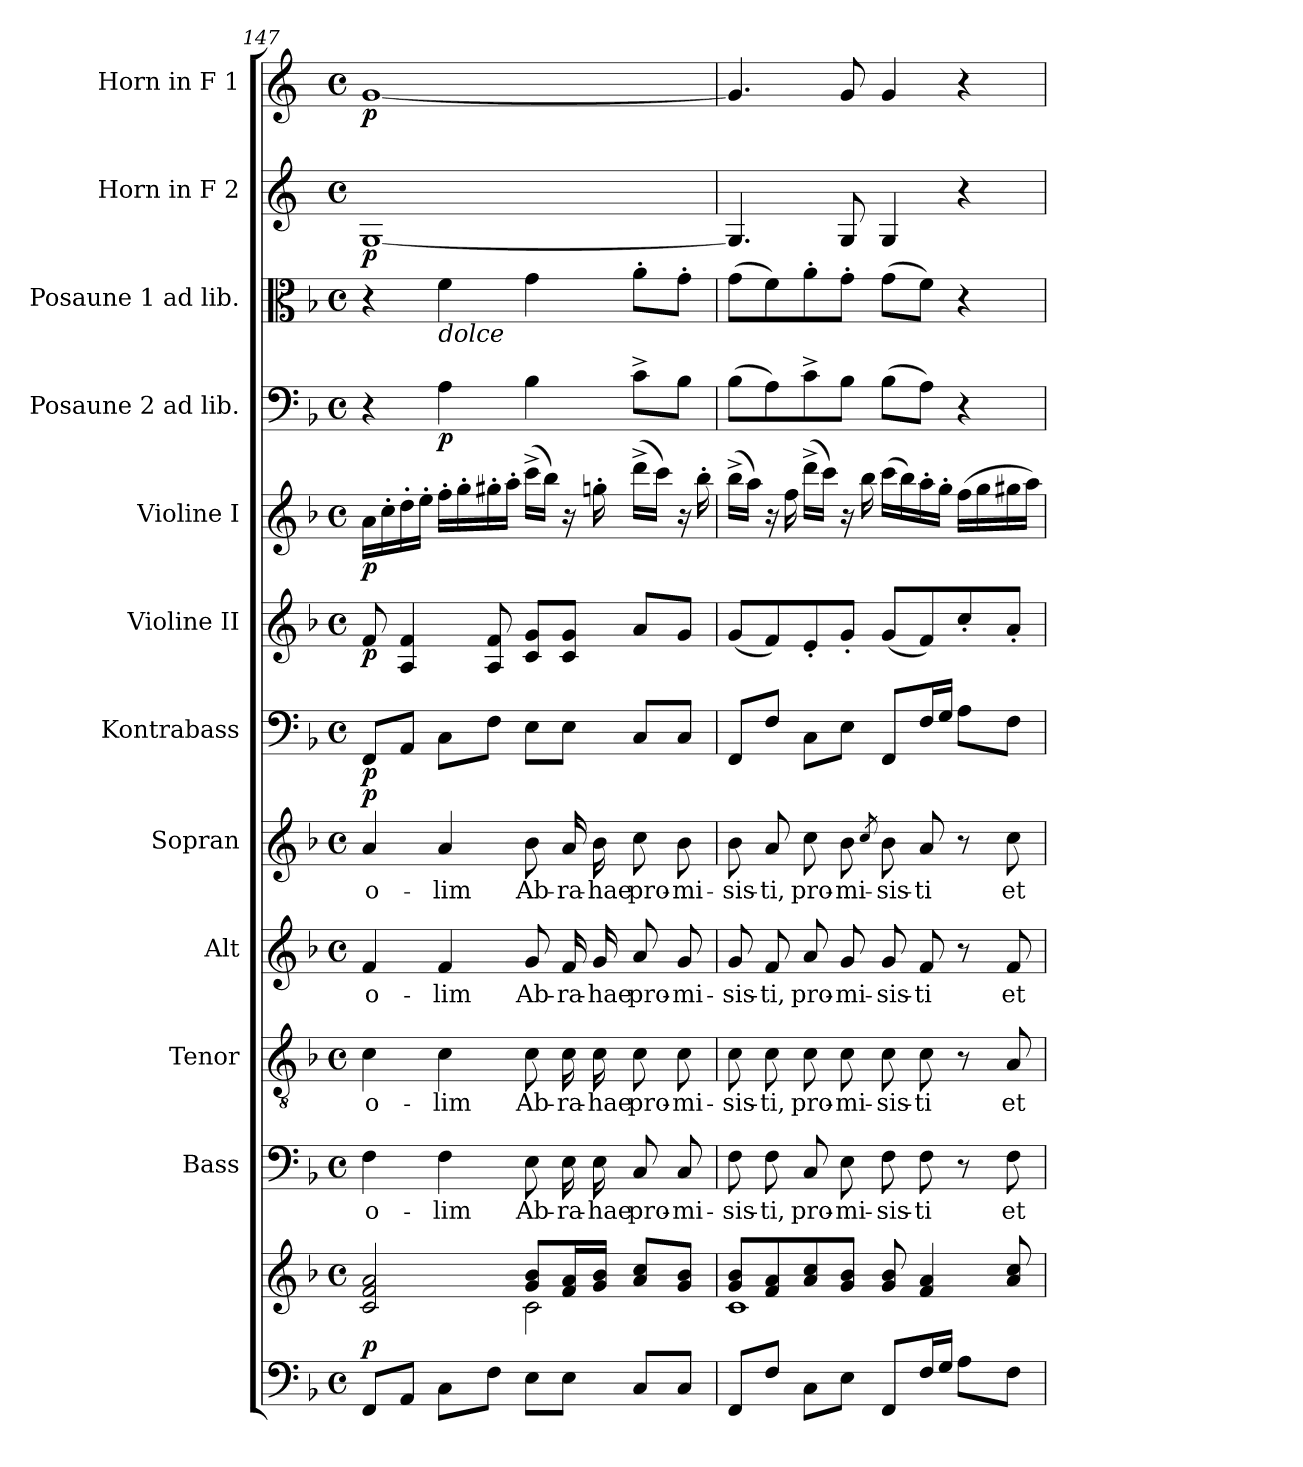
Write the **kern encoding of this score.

**kern	**kern	**dynam	**kern	**text	**kern	**text	**kern	**text	**kern	**text	**dynam	**kern	**dynam	**kern	**dynam	**kern	**dynam	**kern	**dynam	**kern	**kern	**dynam	**kern	**dynam
*part12	*part12	*part12	*part11	*part11	*part10	*part10	*part9	*part9	*part8	*part8	*part8	*part7	*part7	*part6	*part6	*part5	*part5	*part4	*part4	*part3	*part2	*part2	*part1	*part1
*staff13	*staff12	*staff12/13	*staff11	*staff11	*staff10	*staff10	*staff9	*staff9	*staff8	*staff8	*staff8	*staff7	*staff7	*staff6	*staff6	*staff5	*staff5	*staff4	*staff4	*staff3	*staff2	*staff2	*staff1	*staff1
*	*	*	*I"Bass	*	*I"Tenor	*	*I"Alt	*	*I"Sopran	*	*	*I"Kontrabass	*	*I"Violine II	*	*I"Violine I	*	*I"Posaune 2 ad lib.	*	*I"Posaune 1 ad lib.	*I"Horn in F 2	*	*I"Horn in F 1	*
*	*	*	*I'B.	*	*I'T.	*	*I'A.	*	*I'S.	*	*	*I'Kb.	*	*I'Vl. II	*	*I'Vl. I	*	*I'Pos. 2	*	*I'Pos. 1	*I'Hrn. F 2	*	*I'Hrn. F 1	*
!!LO:PB:g=z
*clefF4	*clefG2	*	*clefF4	*	*clefGv2	*	*clefG2	*	*clefG2	*	*	*clefF4	*	*clefG2	*	*clefG2	*	*clefF4	*	*clefC3	*clefG2	*	*clefG2	*
*	*	*	*	*	*	*	*	*	*	*	*	*ITrd7c12	*	*	*	*	*	*	*	*	*ITrd4c7	*	*ITrd4c7	*
*k[b-]	*k[b-]	*	*k[b-]	*	*k[b-]	*	*k[b-]	*	*k[b-]	*	*	*k[b-]	*	*k[b-]	*	*k[b-]	*	*k[b-]	*	*k[b-]	*k[b-]	*	*k[b-]	*
*F:	*F:	*	*F:	*	*F:	*	*F:	*	*F:	*	*	*F:	*	*F:	*	*F:	*	*F:	*	*F:	*F:	*	*F:	*
*M4/4	*M4/4	*	*M4/4	*	*M4/4	*	*M4/4	*	*M4/4	*	*	*M4/4	*	*M4/4	*	*M4/4	*	*M4/4	*	*M4/4	*M4/4	*	*M4/4	*
*met(c)	*met(c)	*	*met(c)	*	*met(c)	*	*met(c)	*	*met(c)	*	*	*met(c)	*	*met(c)	*	*met(c)	*	*met(c)	*	*met(c)	*met(c)	*	*met(c)	*
=147	=147	=147	=147	=147	=147	=147	=147	=147	=147	=147	=147	=147	=147	=147	=147	=147	=147	=147	=147	=147	=147	=147	=147	=147
*	*^	*	*	*	*	*	*	*	*	*	*	*	*	*	*	*	*	*	*	*	*	*	*	*
!	!	!	!LO:DY:a=2	!	!LO:LY:b	!	!LO:LY:b	!	!LO:LY:b	!	!LO:LY:b	!LO:DY:a	!	!LO:DY:b	!	!LO:DY:b	!	!LO:DY:b	!	!	!	!	!LO:DY:b	!	!LO:DY:b
8FF/L	2c/ 2f/ 2a/	2ryy	p	4F\	o-	4c\	o-	4f/	o-	4a/	o-	p	8FFF/L	p	8f/	p	16a\LL	p	4r	.	4r	[1C	p	[1c	p
.	.	.	.	.	.	.	.	.	.	.	.	.	.	.	.	.	16cc'>\	.	.	.	.	.	.	.	.
8AA/J	.	.	.	.	.	.	.	.	.	.	.	.	8AAA/J	.	4A/ 4f/	.	16dd'>\	.	.	.	.	.	.	.	.
.	.	.	.	.	.	.	.	.	.	.	.	.	.	.	.	.	16ee'>\JJ	.	.	.	.	.	.	.	.
!	!	!	!	!	!	!	!	!	!	!	!	!	!	!	!	!	!	!	!	!	!LO:TX:b:i:t=dolce	!	!	!	!
!	!	!	!	!	!LO:LY:b	!	!LO:LY:b	!	!LO:LY:b	!	!LO:LY:b	!	!	!	!	!	!	!	!	!LO:DY:b	!	!	!	!	!
8C\L	.	.	.	4F\	-lim	4c\	-lim	4f/	-lim	4a/	-lim	.	8CC\L	.	.	.	16ff'>\LL	.	4A\	p	4f\	.	.	.	.
.	.	.	.	.	.	.	.	.	.	.	.	.	.	.	.	.	16gg'>\	.	.	.	.	.	.	.	.
8F\J	.	.	.	.	.	.	.	.	.	.	.	.	8FF\J	.	8A/ 8f/	.	16gg#X'>\	.	.	.	.	.	.	.	.
.	.	.	.	.	.	.	.	.	.	.	.	.	.	.	.	.	16aa'>\JJ	.	.	.	.	.	.	.	.
!	!	!	!	!	!LO:LY:b	!	!LO:LY:b	!	!LO:LY:b	!	!LO:LY:b	!	!	!	!	!	!	!	!	!	!	!	!	!	!
8E\L	8g/ 8b-/L	2c\	.	8E\	Ab-	8c\	Ab-	8g/	Ab-	8b-\	Ab-	.	8EE\L	.	8c/ 8g/L	.	(>16ccc^>\LL	.	4B-\	.	4g\	.	.	.	.
.	.	.	.	.	.	.	.	.	.	.	.	.	.	.	.	.	16bb-\JJ)	.	.	.	.	.	.	.	.
!	!	!	!	!	!LO:LY:b	!	!LO:LY:b	!	!LO:LY:b	!	!LO:LY:b	!	!	!	!	!	!	!	!	!	!	!	!	!	!
8E\J	16f/ 16a/L	.	.	16E\	-ra-	16c\	-ra-	16f/	-ra-	16a/	-ra-	.	8EE\J	.	8c/ 8g/J	.	16r	.	.	.	.	.	.	.	.
!	!	!	!	!	!LO:LY:b	!	!LO:LY:b	!	!LO:LY:b	!	!LO:LY:b	!	!	!	!	!	!	!	!	!	!	!	!	!	!
.	16g/ 16b-/JJ	.	.	16E\	-hae	16c\	-hae	16g/	-hae	16b-\	-hae	.	.	.	.	.	16ggn'>\	.	.	.	.	.	.	.	.
!	!	!	!	!	!LO:LY:b	!	!LO:LY:b	!	!LO:LY:b	!	!LO:LY:b	!	!	!	!	!	!	!	!	!	!	!	!	!	!
8C/L	8a/ 8cc/L	.	.	8C/	pro-	8c\	pro-	8a/	pro-	8cc\	pro-	.	8CC/L	.	8a/L	.	(>16ddd^>\LL	.	8c^>\L	.	8a'>\L	.	.	.	.
.	.	.	.	.	.	.	.	.	.	.	.	.	.	.	.	.	16ccc\JJ)	.	.	.	.	.	.	.	.
!	!	!	!	!	!LO:LY:b	!	!LO:LY:b	!	!LO:LY:b	!	!LO:LY:b	!	!	!	!	!	!	!	!	!	!	!	!	!	!
8C/J	8g/ 8b-/J	.	.	8C/	-mi-	8c\	-mi-	8g/	-mi-	8b-\	-mi-	.	8CC/J	.	8g/J	.	16r	.	8B-\J	.	8g'>\J	.	.	.	.
.	.	.	.	.	.	.	.	.	.	.	.	.	.	.	.	.	16bb-'>\	.	.	.	.	.	.	.	.
=148	=148	=148	=148	=148	=148	=148	=148	=148	=148	=148	=148	=148	=148	=148	=148	=148	=148	=148	=148	=148	=148	=148	=148	=148	=148
!	!	!	!	!	!LO:LY:b	!	!LO:LY:b	!	!LO:LY:b	!	!LO:LY:b	!	!	!	!	!	!	!	!	!	!	!	!	!	!
8FF/L	8g/ 8b-/L	1c	.	8F\	-sis-	8c\	-sis-	8g/	-sis-	8b-\	-sis-	.	8FFF/L	.	(<8g/L	.	(>16bb-^>\LL	.	(>8B-\L	.	(>8g\L	4.C/]	.	4.c/]	.
.	.	.	.	.	.	.	.	.	.	.	.	.	.	.	.	.	16aa\JJ)	.	.	.	.	.	.	.	.
!	!	!	!	!	!LO:LY:b	!	!LO:LY:b	!	!LO:LY:b	!	!LO:LY:b	!	!	!	!	!	!	!	!	!	!	!	!	!	!
8F/J	8f/ 8a/	.	.	8F\	-ti,	8c\	-ti,	8f/	-ti,	8a/	-ti,	.	8FF/J	.	8f/)	.	16r	.	8A\)	.	8f\)	.	.	.	.
.	.	.	.	.	.	.	.	.	.	.	.	.	.	.	.	.	16ff\	.	.	.	.	.	.	.	.
!	!	!	!	!	!LO:LY:b	!	!LO:LY:b	!	!LO:LY:b	!	!LO:LY:b	!	!	!	!	!	!	!	!	!	!	!	!	!	!
8C\L	8a/ 8cc/	.	.	8C/	pro-	8c\	pro-	8a/	pro-	8cc\	pro-	.	8CC\L	.	8e'</	.	(>16ddd^>\LL	.	8c^>\	.	8a'>\	.	.	.	.
.	.	.	.	.	.	.	.	.	.	.	.	.	.	.	.	.	16ccc\JJ)	.	.	.	.	.	.	.	.
!	!	!	!	!	!LO:LY:b	!	!LO:LY:b	!	!LO:LY:b	!	!LO:LY:b	!	!	!	!	!	!	!	!	!	!	!	!	!	!
8E\J	8g/ 8b-/J	.	.	8E\	-mi-	8c\	-mi-	8g/	-mi-	8b-\	-mi-	.	8EE\J	.	8g'</J	.	16r	.	8B-\J	.	8g'>\J	8C/	.	8c/	.
.	.	.	.	.	.	.	.	.	.	.	.	.	.	.	.	.	16bb-\	.	.	.	.	.	.	.	.
.	.	.	.	.	.	.	.	.	.	8qcc/	.	.	.	.	.	.	.	.	.	.	.	.	.	.	.
!	!	!	!	!	!LO:LY:b	!	!LO:LY:b	!	!LO:LY:b	!	!LO:LY:b	!	!	!	!	!	!	!	!	!	!	!	!	!	!
8FF/L	8g/ 8b-/	.	.	8F\	-sis-	8c\	-sis-	8g/	-sis-	8b-\	-sis-	.	8FFF/L	.	(<8g/L	.	(>16ccc\LL	.	(>8B-\L	.	(>8g\L	4C/	.	4c/	.
.	.	.	.	.	.	.	.	.	.	.	.	.	.	.	.	.	16bb-\)	.	.	.	.	.	.	.	.
!	!	!	!	!	!LO:LY:b	!	!LO:LY:b	!	!LO:LY:b	!	!LO:LY:b	!	!	!	!	!	!	!	!	!	!	!	!	!	!
16F/L	4f/ 4a/	.	.	8F\	-ti	8c\	-ti	8f/	-ti	8a/	-ti	.	16FF/L	.	8f/)	.	16aa'>\	.	8A\J)	.	8f\J)	.	.	.	.
16G/JJ	.	.	.	.	.	.	.	.	.	.	.	.	16GG/JJ	.	.	.	16gg'>\JJ	.	.	.	.	.	.	.	.
8A\L	.	.	.	8r	.	8r	.	8r	.	8r	.	.	8AA\L	.	8cc'</	.	(>16ff\LL	.	4r	.	4r	4r	.	4r	.
.	.	.	.	.	.	.	.	.	.	.	.	.	.	.	.	.	16gg\	.	.	.	.	.	.	.	.
!	!	!	!	!	!LO:LY:b	!	!LO:LY:b	!	!LO:LY:b	!	!LO:LY:b	!	!	!	!	!	!	!	!	!	!	!	!	!	!
8F\J	8a/ 8cc/	.	.	8F\	et	8A/	et	8f/	et	8cc\	et	.	8FF\J	.	8a'</J	.	16gg#X\	.	.	.	.	.	.	.	.
.	.	.	.	.	.	.	.	.	.	.	.	.	.	.	.	.	16aa\JJ)	.	.	.	.	.	.	.	.
*	*v	*v	*	*	*	*	*	*	*	*	*	*	*	*	*	*	*	*	*	*	*	*	*	*	*
=	=	=	=	=	=	=	=	=	=	=	=	=	=	=	=	=	=	=	=	=	=	=	=	=
*-	*-	*-	*-	*-	*-	*-	*-	*-	*-	*-	*-	*-	*-	*-	*-	*-	*-	*-	*-	*-	*-	*-	*-	*-
